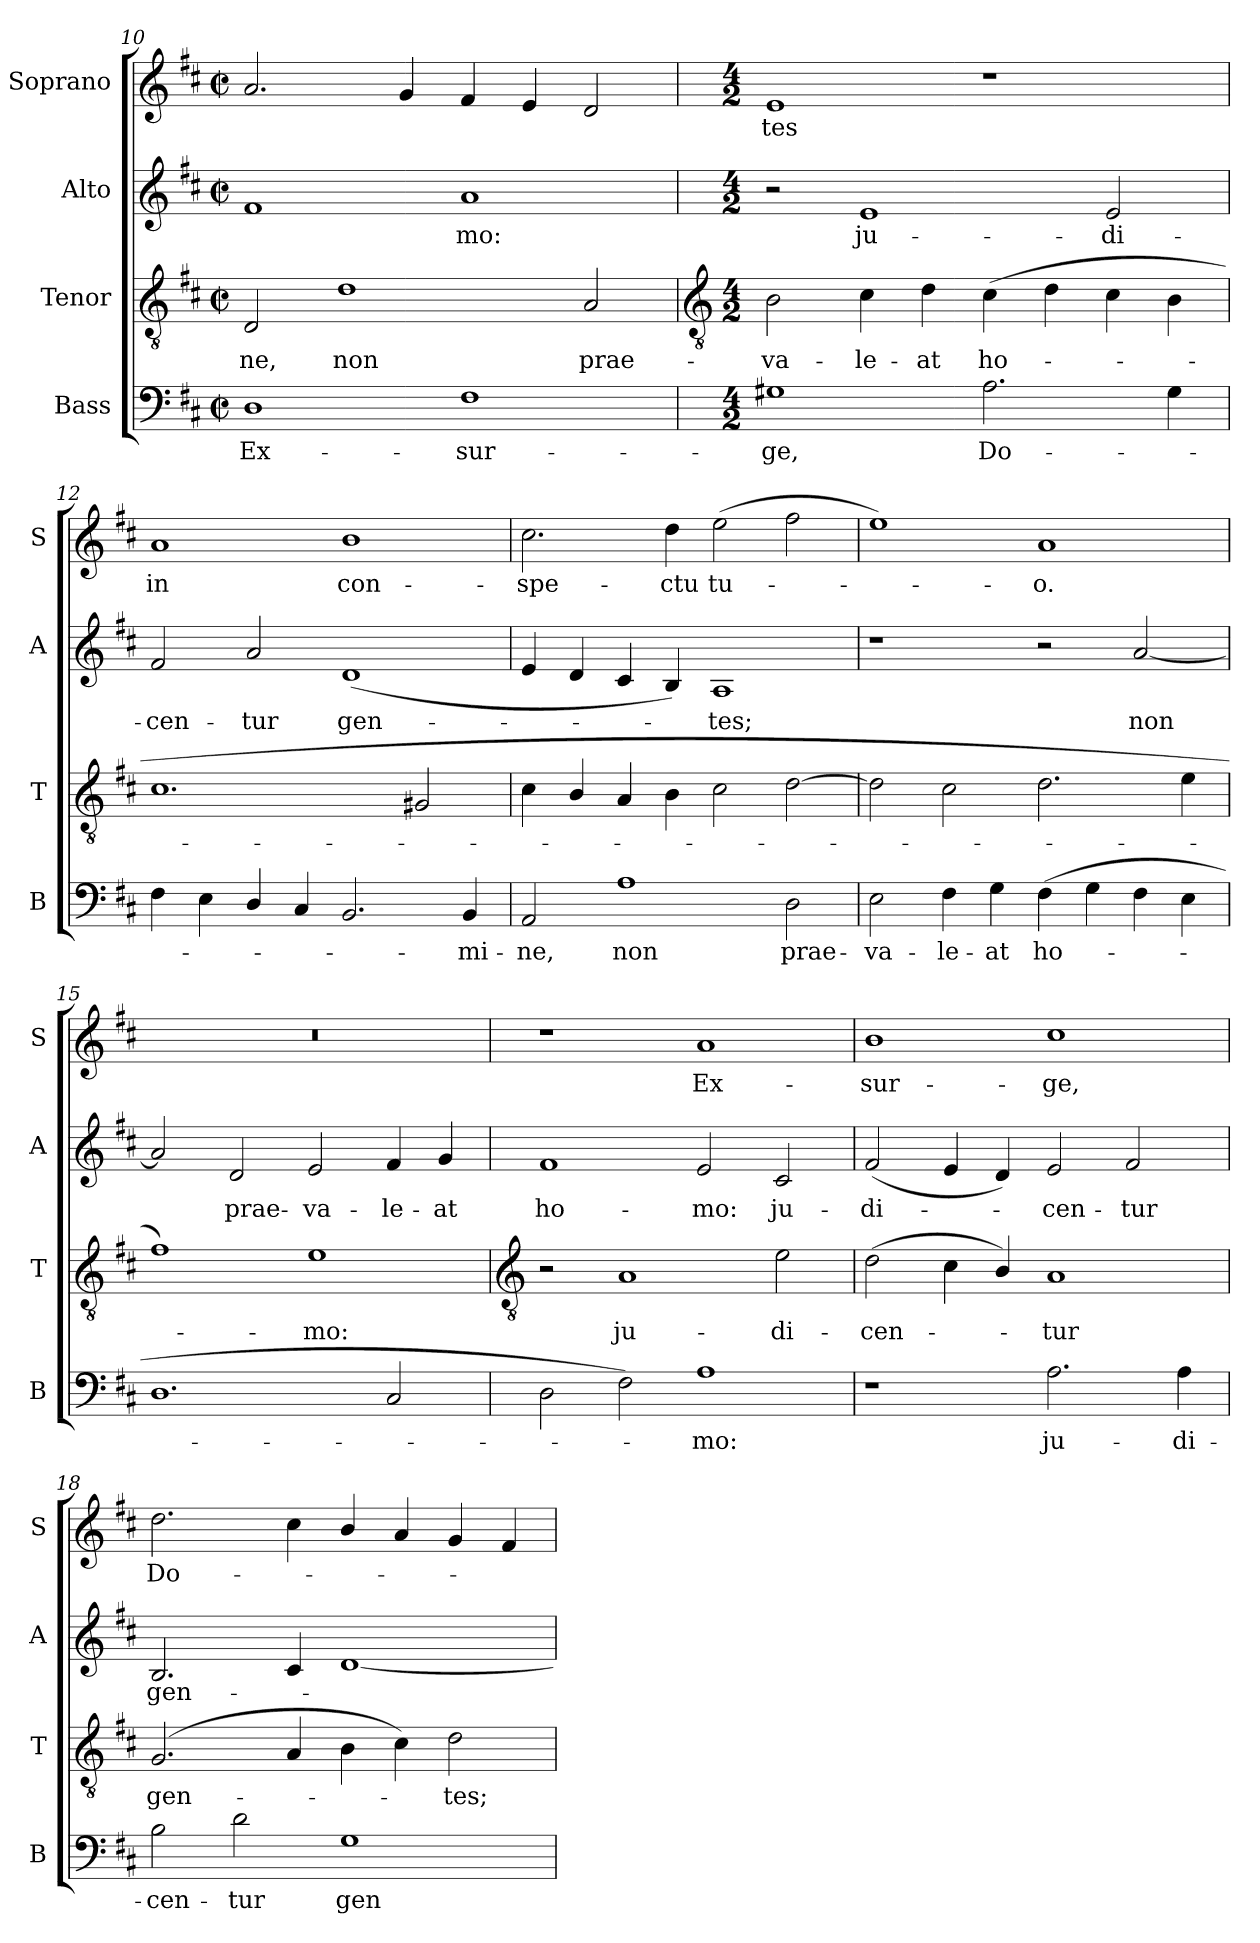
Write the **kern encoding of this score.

**kern	**text	**kern	**text	**kern	**text	**kern	**text
*part4	*part4	*part3	*part3	*part2	*part2	*part1	*part1
*staff4	*staff4	*staff3	*staff3	*staff2	*staff2	*staff1	*staff1
*I"Bass	*	*I"Tenor	*	*I"Alto	*	*I"Soprano	*
*I'B	*	*I'T	*	*I'A	*	*I'S	*
*clefF4	*	*clefGv2	*	*clefG2	*	*clefG2	*
*k[f#c#]	*	*k[f#c#]	*	*k[f#c#]	*	*k[f#c#]	*
*D:	*	*D:	*	*D:	*	*D:	*
*M4/2	*	*M4/2	*	*M4/2	*	*M4/2	*
*met(c|)	*	*met(c|)	*	*met(c|)	*	*met(c|)	*
=10	=10	=10	=10	=10	=10	=10	=10
!	!LO:LY:b	!	!LO:LY:b	!	!	!	!
1D	Ex-	2D	-ne,	1f#	.	2.a	.
!	!	!	!LO:LY:b	!	!	!	!
.	.	1d	non	.	.	.	.
.	.	.	.	.	.	4g	.
!	!LO:LY:b	!	!	!	!LO:LY:b	!	!
1F#	-sur-	.	.	1a	mo:	4f#	.
.	.	.	.	.	.	4e	.
!	!	!	!LO:LY:b	!	!	!	!
.	.	2A	prae-	.	.	2d	.
!!LO:LB:g=z
=11	=11	=11	=11	=11	=11	=11	=11
*	*	*clefGv2	*	*	*	*	*
*M4/2	*	*M4/2	*	*M4/2	*	*M4/2	*
!	!LO:LY:b	!	!LO:LY:b	!	!	!	!LO:LY:b
1G#X	-ge,	2B	-va-	2r	.	1e	tes
!	!	!	!LO:LY:b	!	!LO:LY:b	!	!
.	.	4c#	-le-	1e	ju-	.	.
!	!	!	!LO:LY:b	!	!	!	!
.	.	4d	-at	.	.	.	.
!	!LO:LY:b	!	!LO:LY:b	!	!	!	!
2.A	Do-	(>4c#	ho-	.	.	1r	.
.	.	4d	.	.	.	.	.
!	!	!	!	!	!LO:LY:b	!	!
.	.	4c#	.	2e	-di-	.	.
4G#	.	4B	.	.	.	.	.
=12	=12	=12	=12	=12	=12	=12	=12
!	!	!	!	!	!LO:LY:b	!	!LO:LY:b
4F#	.	1.c#	.	2f#	-cen-	1a	in
4E	.	.	.	.	.	.	.
!	!	!	!	!	!LO:LY:b	!	!
4D/	.	.	.	2a	-tur	.	.
4C#	.	.	.	.	.	.	.
!	!	!	!	!	!LO:LY:b	!	!LO:LY:b
2.BB	.	.	.	(<1d	gen-	1b	con-
.	.	2G#X	.	.	.	.	.
!	!LO:LY:b	!	!	!	!	!	!
4BB	mi-	.	.	.	.	.	.
=13	=13	=13	=13	=13	=13	=13	=13
!	!LO:LY:b	!	!	!	!	!	!LO:LY:b
2AA	-ne,	4c#	.	4e	.	2.cc#	-spe-
.	.	4B/	.	4d	.	.	.
!	!LO:LY:b	!	!	!	!	!	!
1A	non	4A	.	4c#	.	.	.
!	!	!	!	!	!	!	!LO:LY:b
.	.	4B	.	4B)	.	4dd	-ctu
!	!	!	!	!	!LO:LY:b	!	!LO:LY:b
.	.	2c#	.	1A	tes;	(>2ee	tu-
!	!LO:LY:b	!	!	!	!	!	!
2D	prae-	[2d	.	.	.	2ff#	.
=14	=14	=14	=14	=14	=14	=14	=14
!	!LO:LY:b	!	!	!	!	!	!
2E	-va-	2d]	.	1r	.	1ee)	.
!	!LO:LY:b	!	!	!	!	!	!
4F#	-le-	2c#	.	.	.	.	.
!	!LO:LY:b	!	!	!	!	!	!
4G	-at	.	.	.	.	.	.
!	!LO:LY:b	!	!	!	!	!	!LO:LY:b
(>4F#	ho-	2.d	.	2r	.	1a	o.
4G	.	.	.	.	.	.	.
!	!	!	!	!	!LO:LY:b	!	!
4F#	.	.	.	[2a	non	.	.
4E	.	4e	.	.	.	.	.
=15	=15	=15	=15	=15	=15	=15	=15
1.D	.	1f#)	.	2a]	.	0r	.
!	!	!	!	!	!LO:LY:b	!	!
.	.	.	.	2d	prae-	.	.
!	!	!	!LO:LY:b	!	!LO:LY:b	!	!
.	.	1e	mo:	2e	-va-	.	.
!	!	!	!	!	!LO:LY:b	!	!
2C#	.	.	.	4f#	-le-	.	.
!	!	!	!	!	!LO:LY:b	!	!
.	.	.	.	4g	-at	.	.
!!LO:LB:g=z
=16	=16	=16	=16	=16	=16	=16	=16
*	*	*clefGv2	*	*	*	*	*
!	!	!	!	!	!LO:LY:b	!	!
2D	.	2r	.	1f#	ho-	1r	.
!	!	!	!LO:LY:b	!	!	!	!
2F#)	.	1A	ju-	.	.	.	.
!	!LO:LY:b	!	!	!	!LO:LY:b	!	!LO:LY:b
1A	mo:	.	.	2e	-mo:	1a	Ex-
!	!	!	!LO:LY:b	!	!LO:LY:b	!	!
.	.	2e	-di-	2c#	ju-	.	.
=17	=17	=17	=17	=17	=17	=17	=17
!	!	!	!LO:LY:b	!	!LO:LY:b	!	!LO:LY:b
1r	.	(>2d	-cen-	(<2f#	-di-	1b	-sur-
.	.	4c#	.	4e	.	.	.
.	.	4B/)	.	4d)	.	.	.
!	!LO:LY:b	!	!LO:LY:b	!	!LO:LY:b	!	!LO:LY:b
2.A	ju-	1A	tur	2e	cen-	1cc#	-ge,
!	!	!	!	!	!LO:LY:b	!	!
.	.	.	.	2f#	-tur	.	.
!	!LO:LY:b	!	!	!	!	!	!
4A	-di-	.	.	.	.	.	.
=18	=18	=18	=18	=18	=18	=18	=18
!	!LO:LY:b	!	!LO:LY:b	!	!LO:LY:b	!	!LO:LY:b
2B	-cen-	(>2.G	gen-	2.B	gen-	2.dd	Do-
!	!LO:LY:b	!	!	!	!	!	!
2d	-tur	.	.	.	.	.	.
.	.	4A	.	4c#	.	4cc#	.
!	!LO:LY:b	!	!	!	!	!	!
1G	gen-	4B	.	[1d	.	4b/	.
.	.	4c#)	.	.	.	4a	.
!	!	!	!LO:LY:b	!	!	!	!
.	.	2d	tes;	.	.	4g	.
.	.	.	.	.	.	4f#	.
=	=	=	=	=	=	=	=
*-	*-	*-	*-	*-	*-	*-	*-
